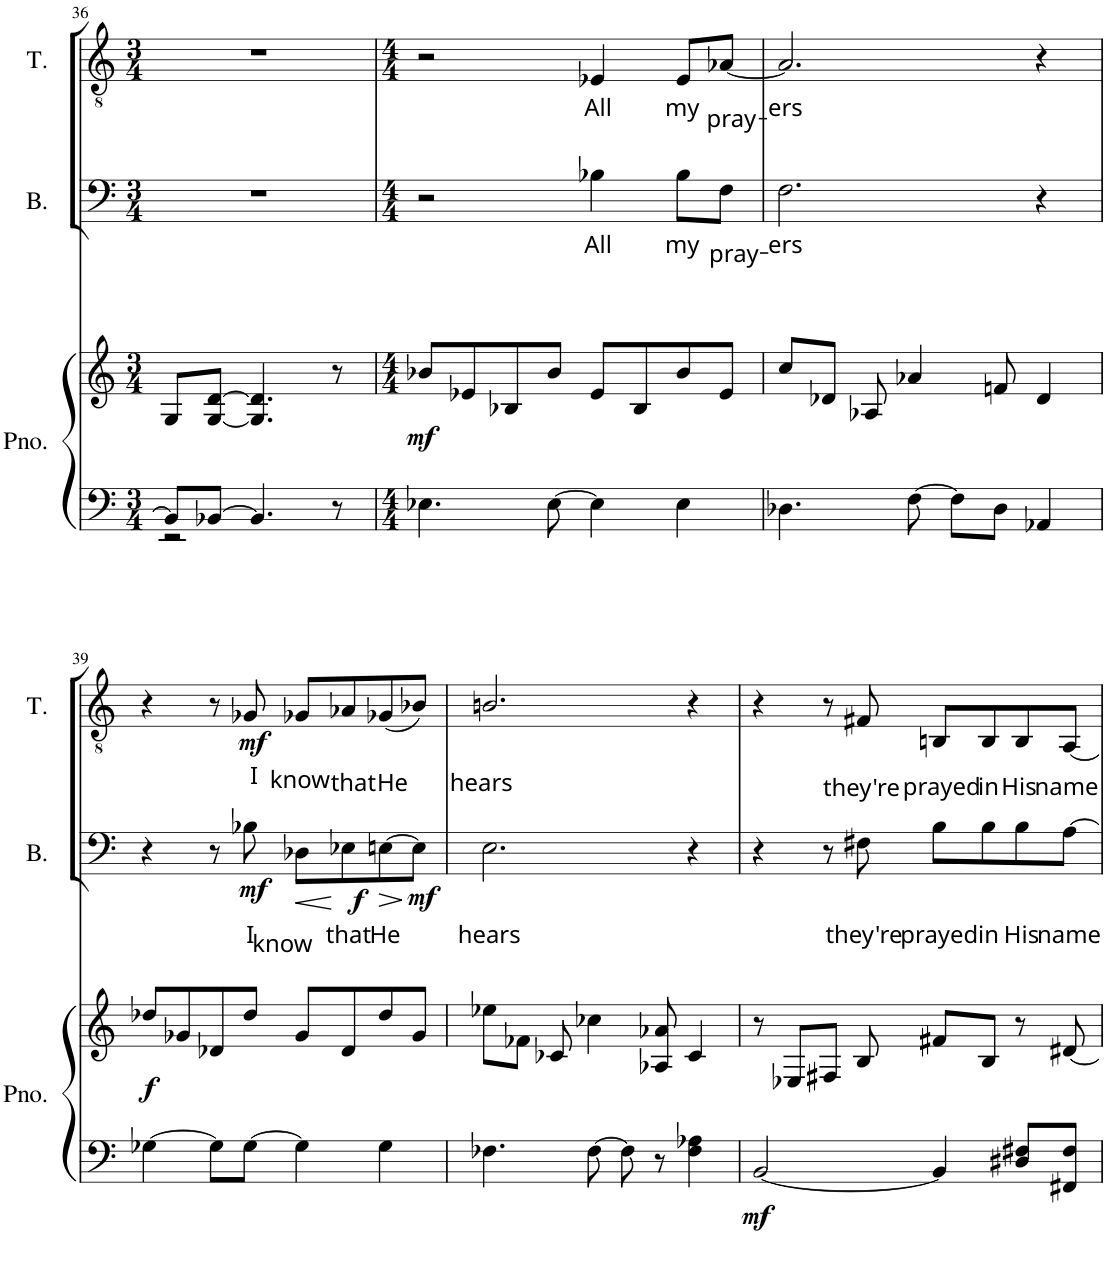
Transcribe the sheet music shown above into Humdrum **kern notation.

**kern	**kern	**dynam	**kern	**text	**dynam	**kern	**text	**dynam
*part3	*part3	*part3	*part2	*part2	*part2	*part1	*part1	*part1
*staff4	*staff3	*staff3/4	*staff2	*staff2	*staff2	*staff1	*staff1	*staff1
*I"Piano	*	*	*I"Bass	*	*	*I"Tenor	*	*
*I'Pno.	*	*	*I'B.	*	*	*I'T.	*	*
!!LO:PB:g=z
*clefF4	*clefG2	*	*clefF4	*	*	*clefGv2	*	*
*	*	*	*	*	*	*Trd-7c-12	*	*
*k[]	*k[]	*	*k[]	*	*	*k[]	*	*
*M3/4	*M3/4	*	*M3/4	*	*	*M3/4	*	*
=36	=36	=36	=36	=36	=36	=36	=36	=36
*^	*	*	*	*	*	*	*	*
8BB-/L]	2r	8G/L	.	2.r	.	.	2.r	.	.
[8BB-X/J	.	[8G/ [8d/J	.	.	.	.	.	.	.
4.BB-/]	.	4.G/] 4.d/]	.	.	.	.	.	.	.
.	8ryy	.	.	.	.	.	.	.	.
8r	8ryy	8r	.	.	.	.	.	.	.
*v	*v	*	*	*	*	*	*	*	*
=37	=37	=37	=37	=37	=37	=37	=37	=37
*M4/4	*M4/4	*	*M4/4	*	*	*M4/4	*	*
*^	*	*	*	*	*	*	*	*
!	!	!	!LO:DY:b	!	!	!	!	!	!
*v	*v	*	*	*	*	*	*	*	*
4.E-X\	8b-X/L	mf	2r	.	.	2r	.	.
.	8e-X/	.	.	.	.	.	.	.
.	8B-X/	.	.	.	.	.	.	.
[8E-\	8b-/J	.	.	.	.	.	.	.
!	!	!	!	!LO:LY:b	!	!	!LO:LY:b	!
4E-\]	8e-/L	.	4B-X\	All	.	4E-X/	All	.
.	8B-/	.	.	.	.	.	.	.
!	!	!	!	!LO:LY:b	!	!	!LO:LY:b	!
4E-\	8b-/	.	8B-\L	my	.	8E-/L	my	.
!	!	!	!	!LO:LY:b	!	!	!LO:LY:b	!
.	8e-/J	.	8F\J	pray-	.	[8A-X/J	pray-	.
=38	=38	=38	=38	=38	=38	=38	=38	=38
!	!	!	!	!LO:LY:b	!	!	!LO:LY:b	!
4.D-X\	8cc/L	.	2.F\	-ers	.	2.A-/]	-ers	.
.	8d-X/J	.	.	.	.	.	.	.
.	8A-X/	.	.	.	.	.	.	.
[8F\	4a-X/	.	.	.	.	.	.	.
8F\L]	.	.	.	.	.	.	.	.
8D-\J	8fn/	.	.	.	.	.	.	.
4AA-X/	4d-/	.	4r	.	.	4r	.	.
!!LO:LB:g=z
=39	=39	=39	=39	=39	=39	=39	=39	=39
!	!	!LO:DY:b	!	!	!	!	!	!
[4G-X\	8dd-X/L	f	4r	.	.	4r	.	.
.	8g-X/	.	.	.	.	.	.	.
8G-\L]	8d-X/	.	8r	.	.	8r	.	.
!	!	!	!	!LO:LY:b	!LO:DY:b	!	!LO:LY:b	!LO:DY:b
[8G-\J	8dd-/J	.	8B-X\	I	mf	8G-X/	I	mf
!	!	!	!	!LO:LY:b	!LO:HP:b	!	!LO:LY:b	!
4G-\]	8g-/L	.	8D-X\L	know	<	8G-X/L	know	.
!	!	!	!	!LO:LY:b	!LO:DY:n=1:b	!	!LO:LY:b	!
.	8d-/	.	8E-X\	that	[ f	8A-X/	that	.
!	!	!	!	!LO:LY:b	!LO:HP:b	!	!LO:LY:b	!
4G-\	8dd-/	.	[8En\	He	>	(8G-X/	He	.
!	!	!	!	!	!LO:DY:n=2:b	!	!	!
.	8g-/J	.	8E\J]	.	] mf	8B-X/J)	.	.
=40	=40	=40	=40	=40	=40	=40	=40	=40
!	!	!	!	!LO:LY:b	!	!	!LO:LY:b	!
4.F-X\	8ee-X\L	.	2.E\	hears	.	2.Bn/	hears	.
.	8f-X\J	.	.	.	.	.	.	.
.	8c-X/	.	.	.	.	.	.	.
[8F-\	4cc-X\	.	.	.	.	.	.	.
8F-\]	.	.	.	.	.	.	.	.
8r	8A-X/ 8a-X/	.	.	.	.	.	.	.
4F-\ 4A-X\	4c-/	.	4r	.	.	4r	.	.
=41	=41	=41	=41	=41	=41	=41	=41	=41
!	!	!LO:DY:b=2	!	!	!	!	!	!
[2BB/	8r	mf	4r	.	.	4r	.	.
.	8E-X/L	.	.	.	.	.	.	.
.	8F#X/J	.	8r	.	.	8r	.	.
!	!	!	!	!LO:LY:b	!	!	!LO:LY:b	!
.	8B/	.	8F#X\	they're	.	8F#X/	they're	.
!	!	!	!	!LO:LY:b	!	!	!LO:LY:b	!
4BB/]	8f#X/L	.	8B\L	prayed	.	8BBn/L	prayed	.
!	!	!	!	!LO:LY:b	!	!	!LO:LY:b	!
.	8B/J	.	8B\	in	.	8BB/	in	.
!	!	!	!	!LO:LY:b	!	!	!LO:LY:b	!
8D#X/ 8F#X/L	8r	.	8B\	His	.	8BB/	His	.
!	!	!	!	!LO:LY:b	!	!	!LO:LY:b	!
8FF#X/ 8F#/J	[8d#X/	.	[8A\J	name	.	[8AA/J	name	.
=	=	=	=	=	=	=	=	=
*-	*-	*-	*-	*-	*-	*-	*-	*-
